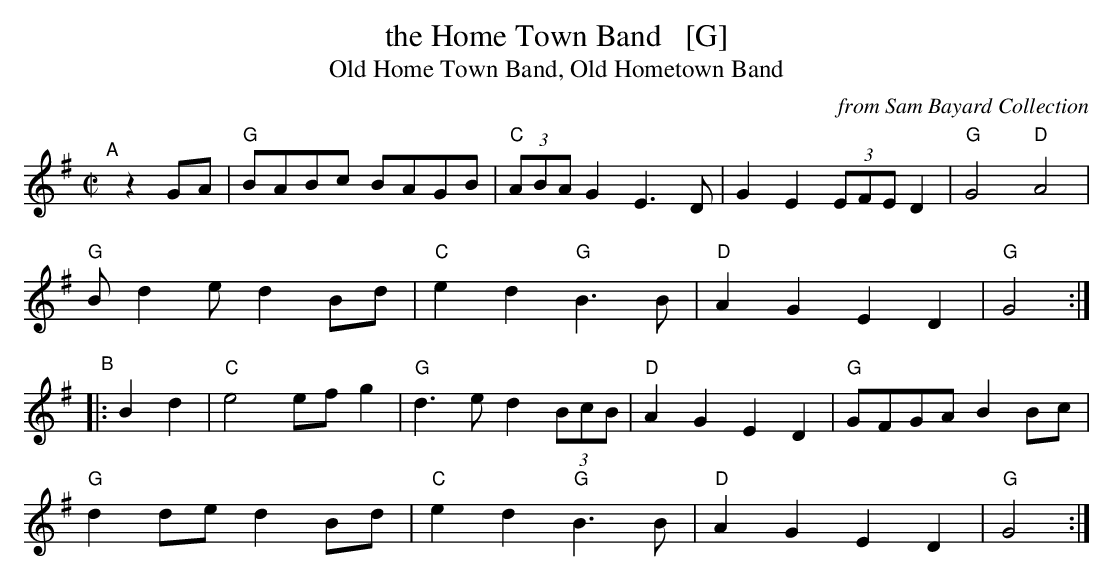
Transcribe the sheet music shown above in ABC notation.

X:1
T: the Home Town Band   [G]
T: Old Home Town Band, Old Hometown Band
O: from Sam Bayard Collection
M: C|
L: 1/8
K: G
"^A"[|] z2GA |\
"G"BABc BAGB | "C"(3ABA G2 E3D | G2E2 (3EFE D2 | "G"G4 "D"A4 |
"G"Bd2e d2Bd | "C"e2d2 "G"B3B | "D"A2G2 E2D2 | "G"G4 :|
"^B"|: B2d2 |\
"C"e4 efg2 | "G"d3e- d2 (3BcB | "D"A2G2 E2D2 | "G"GFGA B2Bc |
"G"d2de d2Bd | "C"e2d2 "G"B3B | "D"A2G2 E2D2 | "G"G4 :|
